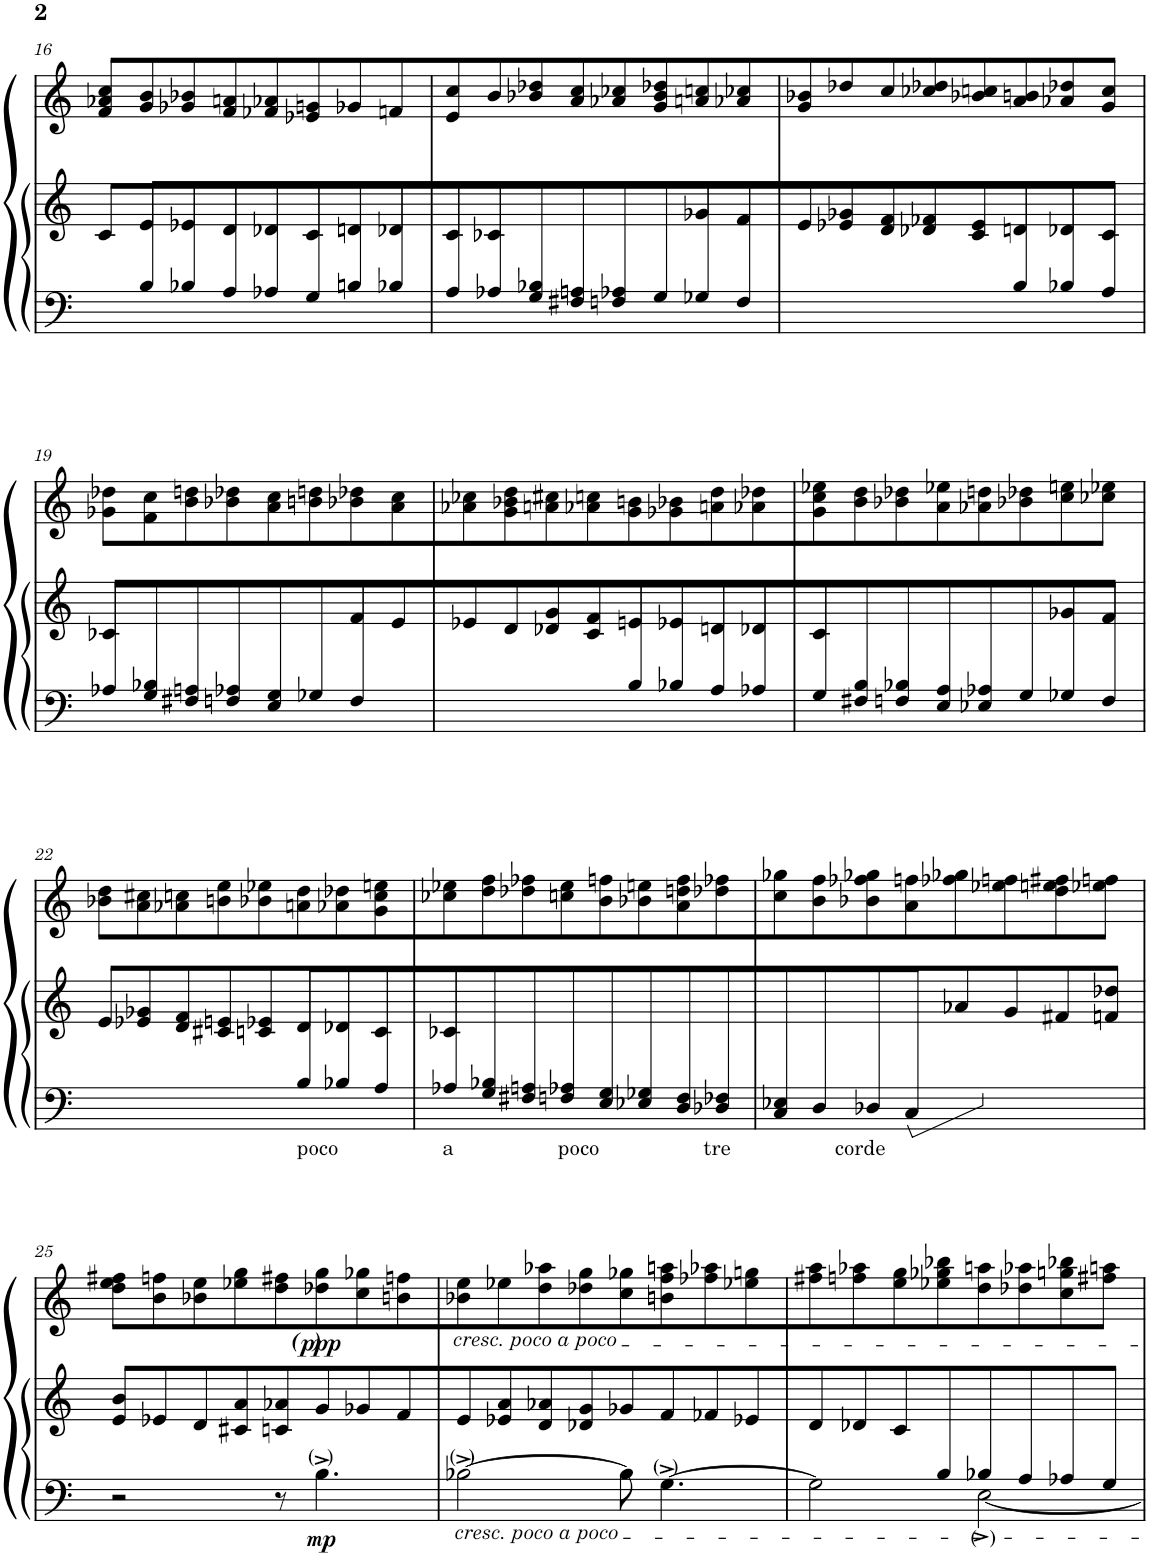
**kern	**kern	**kern	**dynam
*part1	*part1	*part1	*part1
*staff3	*staff2	*staff1	*staff1/2/3
*I"Piano	*	*	*
*I'Pno.	*	*	*
!!LO:PB:g=z
*clefF4	*clefG2	*clefG2	*
*k[]	*k[]	*k[]	*
*M4/4	*M4/4	*M4/4	*
=16	=16	=16	=16
*	*^	*	*
8ryy	8c/L	8ryy	8f/ 8a-X/ 8cc/L	.
8B/	2..ryy	8e/L	8g/ 8b/	.
8B-X/	.	8e-X/	8g-X/ 8b-X/	.
8A/	.	8d/	8f/ 8an/	.
8A-X/	.	8d-X/	8f-X/ 8a-X/	.
8G/	.	8c/	8e-X/ 8gn/	.
8Bn/	.	8dn/	8g-X/	.
8B-X/	.	8d-X/	8fn/	.
*	*v	*v	*	*
=17	=17	=17	=17
8A/	8c/	8e/ 8cc/	.
8A-X/	8c-X/J	8b/	.
8G/ 8B-X/	2ryy	8b-X/ 8dd-X/	.
8F#X/ 8An/	.	8a/ 8cc/	.
8Fn/ 8A-X/	.	8a-X/ 8cc-X/	.
8G/	.	8g/ 8b-/ 8dd-X/	.
8G-X/	8g-X/L	8an/ 8ccn/	.
8F/J	8f/	8a-X/ 8cc-X/	.
=18	=18	=18	=18
2ryy	8e/	8g/ 8b-X/	.
.	8e-X/ 8g-X/	8dd-X/	.
.	8d/ 8f/	8cc/	.
.	8d-X/ 8f-X/	8cc-X/ 8dd-X/	.
8ryy	8c/ 8e-/	8b-X/ 8ccn/	.
8B/	8dn/	8a/ 8bn/	.
8B-X/	8d-X/	8a-X/ 8dd-X/	.
8A/J	8c/J	8g/ 8cc/J	.
!!LO:LB:g=z
=19	=19	=19	=19
8A-X/L	8c-X/L	8g-X\ 8dd-X\L	.
8G/ 8B-X/	8ryy	8f\ 8cc\	.
8F#X/ 8An/	2ryy	8b\ 8ddn\	.
8Fn/ 8A-X/	.	8b-X\ 8dd-X\	.
8E/ 8G/	.	8a\ 8cc\	.
8G-X/	.	8bn\ 8ddn\	.
8F/	8f/L	8b-X\ 8dd-X\	.
8ryy	8e/	8a\ 8cc\	.
=20	=20	=20	=20
2ryy	8e-X/	8a-X\ 8cc-X\	.
.	8d/	8g\ 8b-X\ 8dd\	.
.	8d-X/ 8g/	8an\ 8cc#X\	.
.	8c/ 8f/	8a-X\ 8ccn\	.
8B/L	8en/	8g\ 8bn\	.
8B-X/	8e-X/	8g-X\ 8b-X\	.
8A/	8dn/	8an\ 8dd\	.
8A-X/	8d-X/	8a-X\ 8dd-X\	.
=21	=21	=21	=21
8G/	8c/J	8g\ 8cc\ 8ee-X\	.
8F#X/ 8B/	2ryy	8b\ 8dd\	.
8Fn/ 8B-X/	.	8b-X\ 8dd-X\	.
8E/ 8A/	.	8a\ 8ee-X\	.
8E-X/ 8A-X/	.	8a-X\ 8ddn\	.
8G/	8ryy	8b-X\ 8dd-X\	.
8G-X/	8g-X/	8cc\ 8een\	.
8F/J	8f/J	8cc-X\ 8ee-X\J	.
!!LO:LB:g=z
=22	=22	=22	=22
2ryy	8e/L	8b-X\ 8dd\L	.
.	8e-X/ 8g-X/	8a\ 8cc#X\	.
.	8d/ 8f/	8a-X\ 8ccn\	.
.	8c#X/ 8en/	8bn\ 8ee\	.
8ryy	8cn/ 8e-X/	8b-X\ 8ee-X\	.
!LO:TX:b:t=poco                  a                  poco                  tre                  corde	!	!	!
8B/L	8d/	8an\ 8dd\	.
8B-X/	8d-X/	8a-X\ 8dd-X\	.
8A/	8c/	8g\ 8cc\ 8een\	.
=23	=23	=23	=23
8A-X/	8c-X/	8cc-X\ 8ee-X\	.
8G/ 8B-X/	8ryy	8dd\ 8ff\	.
8F#X/ 8An/	4ryy	8dd-X\ 8ff-X\	.
8Fn/ 8A-X/	.	8ccn\ 8ee-\	.
8E/ 8G/	2ryy	8b\ 8ffn\	.
8E-X/ 8G-X/	.	8b-X\ 8een\	.
8D/ 8F/	.	8a\ 8ddn\ 8ff\	.
8D-X/ 8F-X/	.	8dd-X\ 8ff-X\	.
=24	=24	=24	=24
8C/ 8E-X/	2ryy	8cc\ 8gg-X\	.
8D/	.	8b\ 8ff\	.
8D-X/	.	8b-X\ 8ff-X\ 8gg-X\	.
8C/J	.	8a\ 8ffn\	.
8ryy	8a-X/L	8ff-X\ 8gg-X\	.
8ryy	8g/	8ee-X\ 8ffn\	.
4ryy	8f#X/	8dd\ 8een\ 8ff#X\	.
.	8fn/ 8dd-X/J	8ee-X\ 8ffn\J	.
!!LO:LB:g=z
=25	=25	=25	=25
2r	8e/ 8b/L	8dd\ 8ee\ 8ff#X\L	.
.	8e-X/	8b\ 8ffn\	.
.	8d/	8b-X\ 8ee\	.
.	8c#X/ 8a/	8ee-X\ 8gg\	.
8r	8cn/ 8a-X/	8dd\ 8ff#X\	.
!	!	!LO:TX:b:Bi:t=(  )	!
!LO:TX:a:t=(  )	!	!	!
!	!	!	!LO:DY:b=3
!	!	!	!LO:DY:n=1:b
4.B^\	8g/	8dd-X\ 8gg\	mp ppp
.	8g-X/	8cc\ 8gg-X\	.
.	8f/	8bn\ 8ffn\	.
=26	=26	=26	=26
!	!	!LO:TX:b:i:t=cresc. poco a poco	!
!LO:TX:a:t=(  )	!	!	!
!LO:TX:b:i:t=cresc. poco a poco	!	!	!
[2B-X^\	8e/	8b-X\ 8ee\	.
.	8e-X/ 8a/	8ee-X\	.
.	8d/ 8a-X/	8dd\ 8aa-X\	.
.	8d-X/ 8g/	8dd-X\ 8gg\	.
8B-\]	8g-X/	8cc\ 8gg-X\	.
!LO:TX:a:t=(  )	!	!	!
[4.G^\	8f/	8bn\ 8ff\ 8aan\	.
.	8f-X/	8ff-X\ 8aa-X\	.
.	8e-X/	8ee-X\ 8ggn\	.
=27	=27	=27	=27
*^	*	*	*
2G\]	4.ryy	8d/	8ff#X\ 8aa\	.
.	.	8d-X/	8ffn\ 8aa-X\	.
.	.	8c/	8ee\ 8gg\	.
.	8B/	2ryy	8ee-X\ 8gg-X\ 8bb-X\	.
!LO:TX:b:t=(  )	!	!	!	!
[<2E^<\	8B-X/	.	8dd\ 8aan\	.
.	8A/	.	8dd-X\ 8aa-X\	.
.	8A-X/	.	8cc\ 8ggn\ 8bb-X\	.
.	8G/J	8ryy	8ff#X\ 8aan\J	.
*v	*v	*	*	*
=	=	=	=
*-	*-	*-	*-
